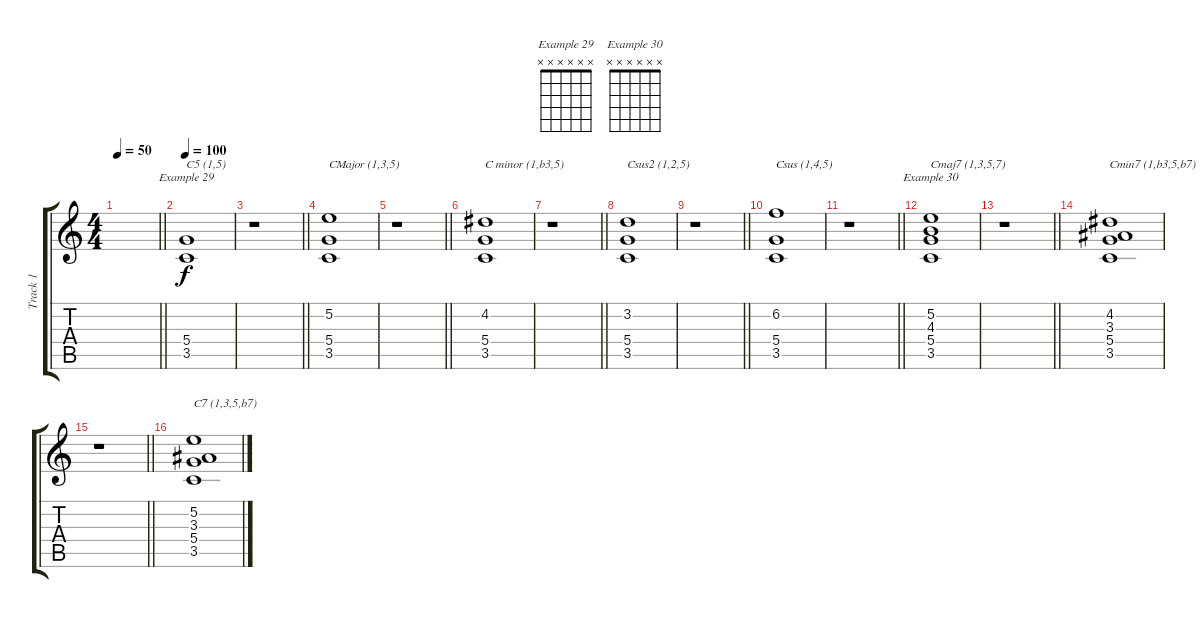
\track ("Track 1" "Track 1") {instrument distortionguitar}
\staff {score tabs}
\tuning (E4 B3 G3 D3 A2 E2) {hide}
\chord ("Example 29 " x x x x x x)
\chord ("Example 30 " x x x x x x)
\ts (4 4)
\tempo 50
\clef g2
\barLineRight lightlight
\ks c
|
\tempo 100
(5.4 3.5).1{ch "Example 29 " txt "C5 (1,5)"} |
\barLineRight lightlight
r.1 |
(5.2 5.4 3.5).1{txt "CMajor (1,3,5)"} |
\barLineRight lightlight
r.1 |
(4.2 5.4 3.5).1{txt "C minor (1,b3,5)"} |
\barLineRight lightlight
r.1 |
(3.2 5.4 3.5).1{txt "Csus2 (1,2,5)"} |
\barLineRight lightlight
r.1 |
(6.2 5.4 3.5).1{txt "Csus (1,4,5)"} |
\barLineRight lightlight
r.1 |
(5.2 4.3 5.4 3.5).1{ch "Example 30 " txt "Cmaj7 (1,3,5,7)"} |
\barLineRight lightlight
r.1 |
(4.2 3.3 5.4 3.5).1{txt "Cmin7 (1,b3,5,b7)"} |
\barLineRight lightlight
r.1 |
(5.2 3.3 5.4 3.5).1{txt "C7 (1,3,5,b7)"}
